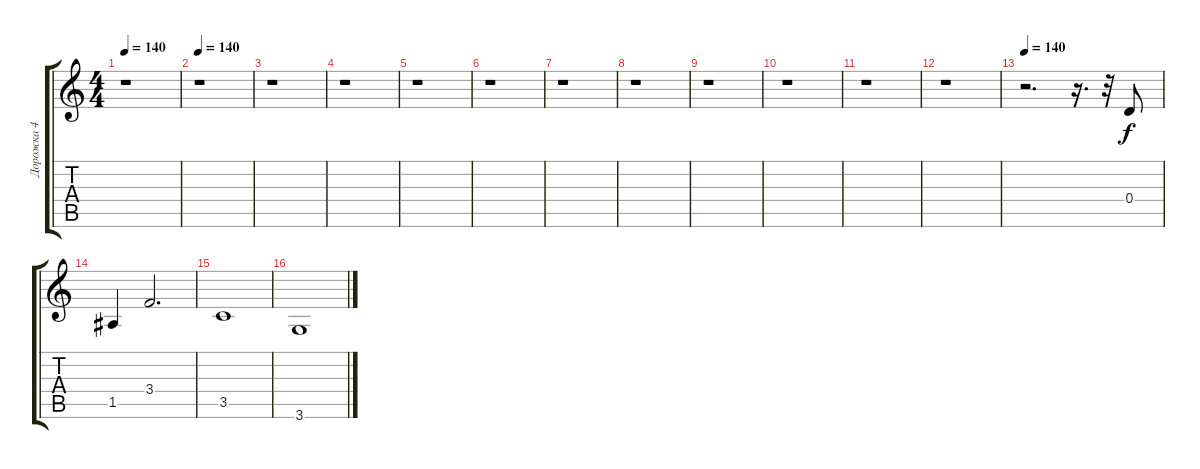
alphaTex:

\track ("Дорожка 4" "Дорожка 4") {instrument electricbassfinger}
\staff {score tabs}
\tuning (E4 B3 G3 D3 A2 E2) {hide}
\ts (4 4)
\tempo 140
\clef g2
\ks c
r.1{dy f} |
\tempo 140
r.1 |
r.1 |
r.1 |
r.1 |
r.1 |
r.1 |
r.1 |
r.1 |
r.1 |
r.1 |
r.1 |
\tempo 140
r.2{d} r.16{d} r.32 0.4.8 |
1.5.4 3.4.2{d} |
3.5.1 |
3.6.1
